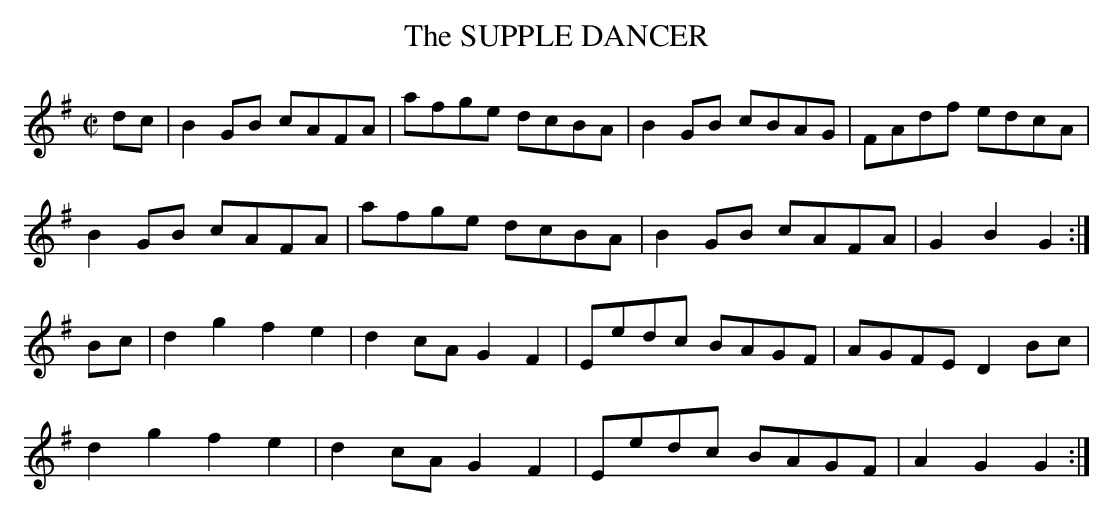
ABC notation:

X:1
T:SUPPLE DANCER, The
M:C|
L:1/8
K:G
dc|B2GB cAFA|afge dcBA|B2GB cBAG|FAdf edcA|
B2GB cAFA|afge dcBA|B2GB cAFA|G2B2G2:|
Bc|d2g2 f2e2|d2cA G2F2|Eedc BAGF|AGFE D2Bc|
d2g2 f2e2|d2cA G2F2|Eedc BAGF|A2G2G2:|
